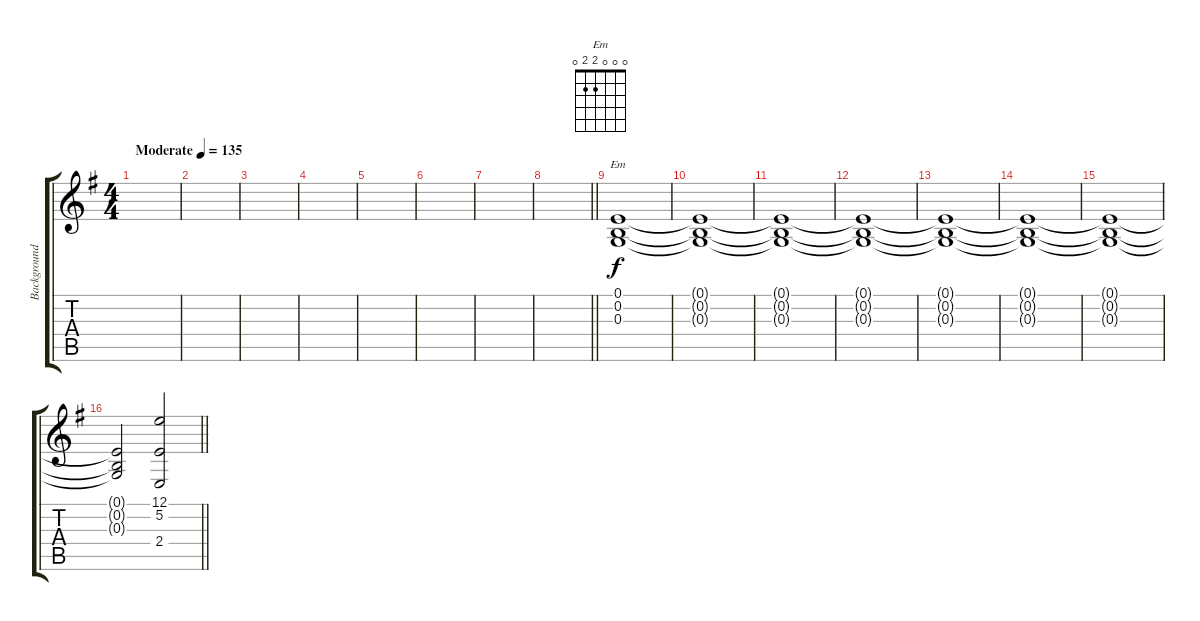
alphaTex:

\track ("Background" "Background") {instrument pad2warm}
\staff {score tabs}
\tuning (E4 B3 G3 D3 A2 E2) {hide}
\chord ("Em" 0 0 0 2 2 0)
\ts (4 4)
\section ("" "")
\tempo (135 "Moderate")
\clef g2
\ks eminor
|
|
|
|
|
|
|
\barLineRight lightlight
|
\section ("" "")
(0.1 0.2 0.3).1{ch "Em"} |
(0.1{t} 0.2{t} 0.3{t}).1 |
(0.1{t} 0.2{t} 0.3{t}).1 |
(0.1{t} 0.2{t} 0.3{t}).1 |
(0.1{t} 0.2{t} 0.3{t}).1 |
(0.1{t} 0.2{t} 0.3{t}).1 |
(0.1{t} 0.2{t} 0.3{t}).1 |
\barLineRight lightlight
(0.1{t} 0.2{t} 0.3{t}).2 (12.1 5.2 2.4).2{volume 16 instrument reversecymbal}
